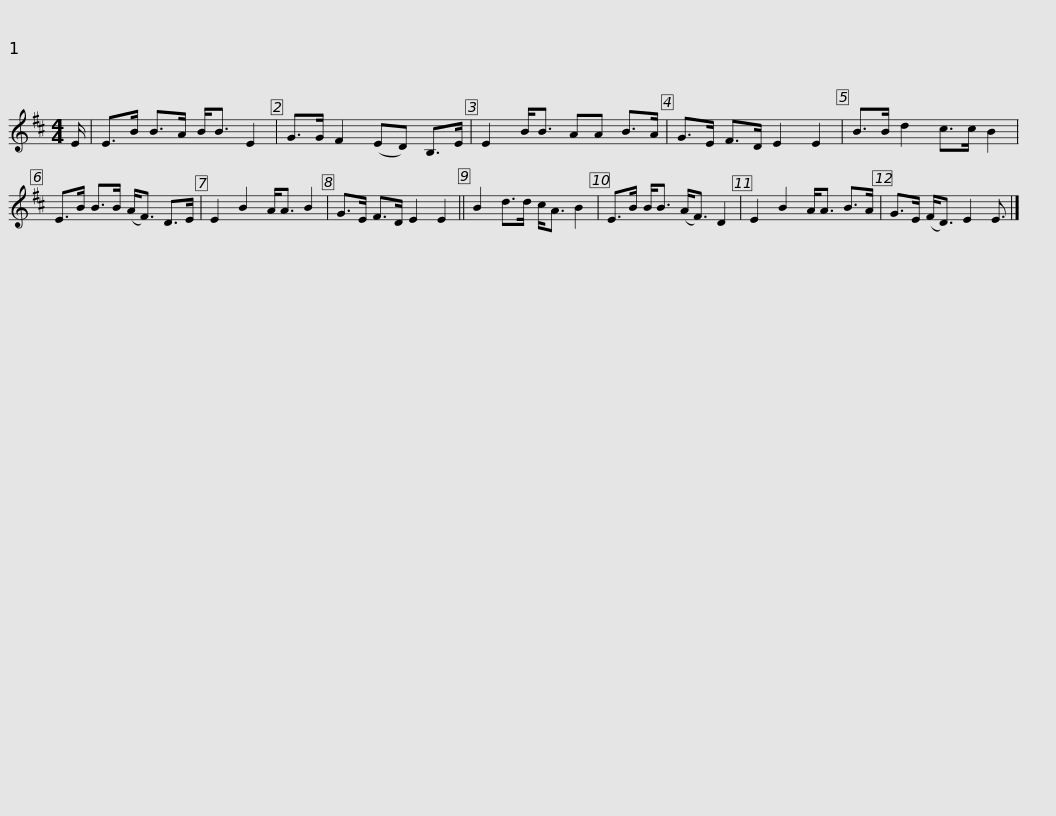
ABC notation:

X:1
L:1/8
M:4/4
I:linebreak $
K:D
V:1 treble
V:1
 E/ | E>B B>A B<B E2 | G>G F2 (ED) B,>E | E2 B<B AA B>A | G>E F>D E2 E2 | %5
 B>B d2 c>c B2 |$ E>B B>B (A<F) D>E | E2 B2 A<A B2 | G>E F>D E2 E2 || B2 d>d c<A B2 | %10
 E>B B<B (A<F) D2 | E2 B2 A<A B>A |$ G>E (F<D) E2 E3/2 |] %13
